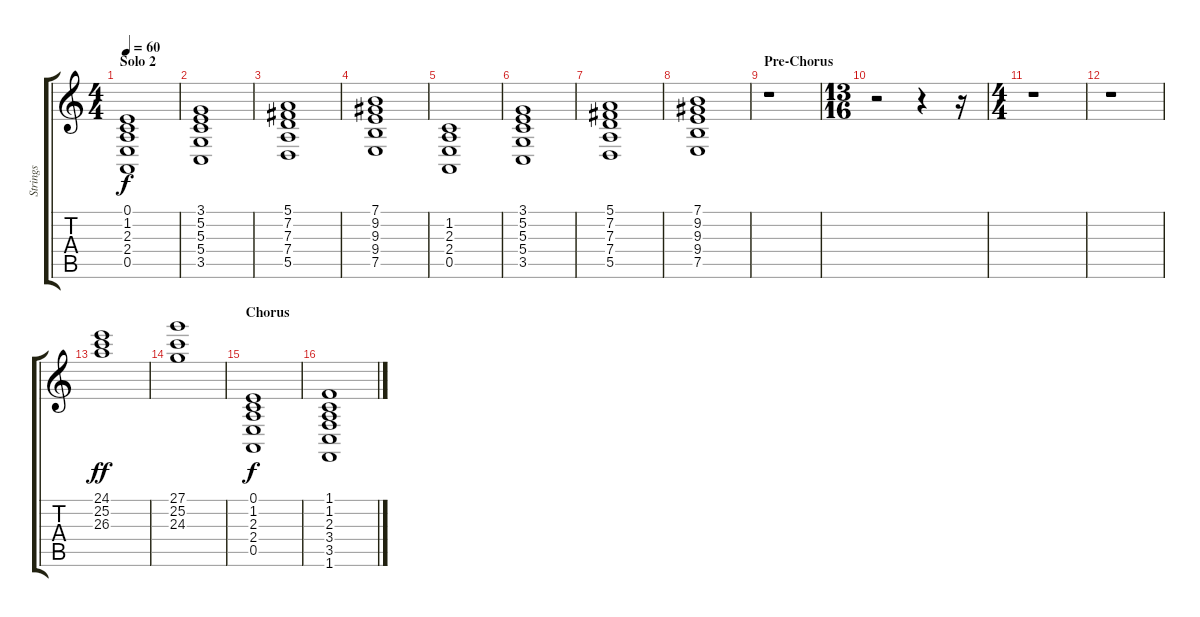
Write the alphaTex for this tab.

\track ("Strings" "Strings") {instrument stringensemble1}
\staff {score tabs}
\tuning (E4 B3 G3 D3 A2 E2) {hide}
\ts (4 4)
\section ("" "Solo 2")
\tempo 60
\clef g2
\ks c
(0.1 1.2 2.3 2.4 0.5).1{dy f volume 10 instrument stringensemble1} |
(3.1 5.2 5.3 5.4 3.5).1 |
(5.1 7.2 7.3 7.4 5.5).1 |
(7.1 9.2 9.3 9.4 7.5).1 |
(1.2 2.3 2.4 0.5).1 |
(3.1 5.2 5.3 5.4 3.5).1 |
(5.1 7.2 7.3 7.4 5.5).1 |
(7.1 9.2 9.3 9.4 7.5).1 |
\section ("" "Pre-Chorus")
r.1 |
\ts (13 16)
r.2 r.4 r.16 |
\ts (4 4)
r.1 |
r.1 |
(24.1 25.2 26.3).1{dy ff} |
(27.1 25.2 24.3).1 |
\section ("" "Chorus")
(0.1 1.2 2.3 2.4 0.5).1{dy f} |
(1.1 1.2 2.3 3.4 3.5 1.6).1
